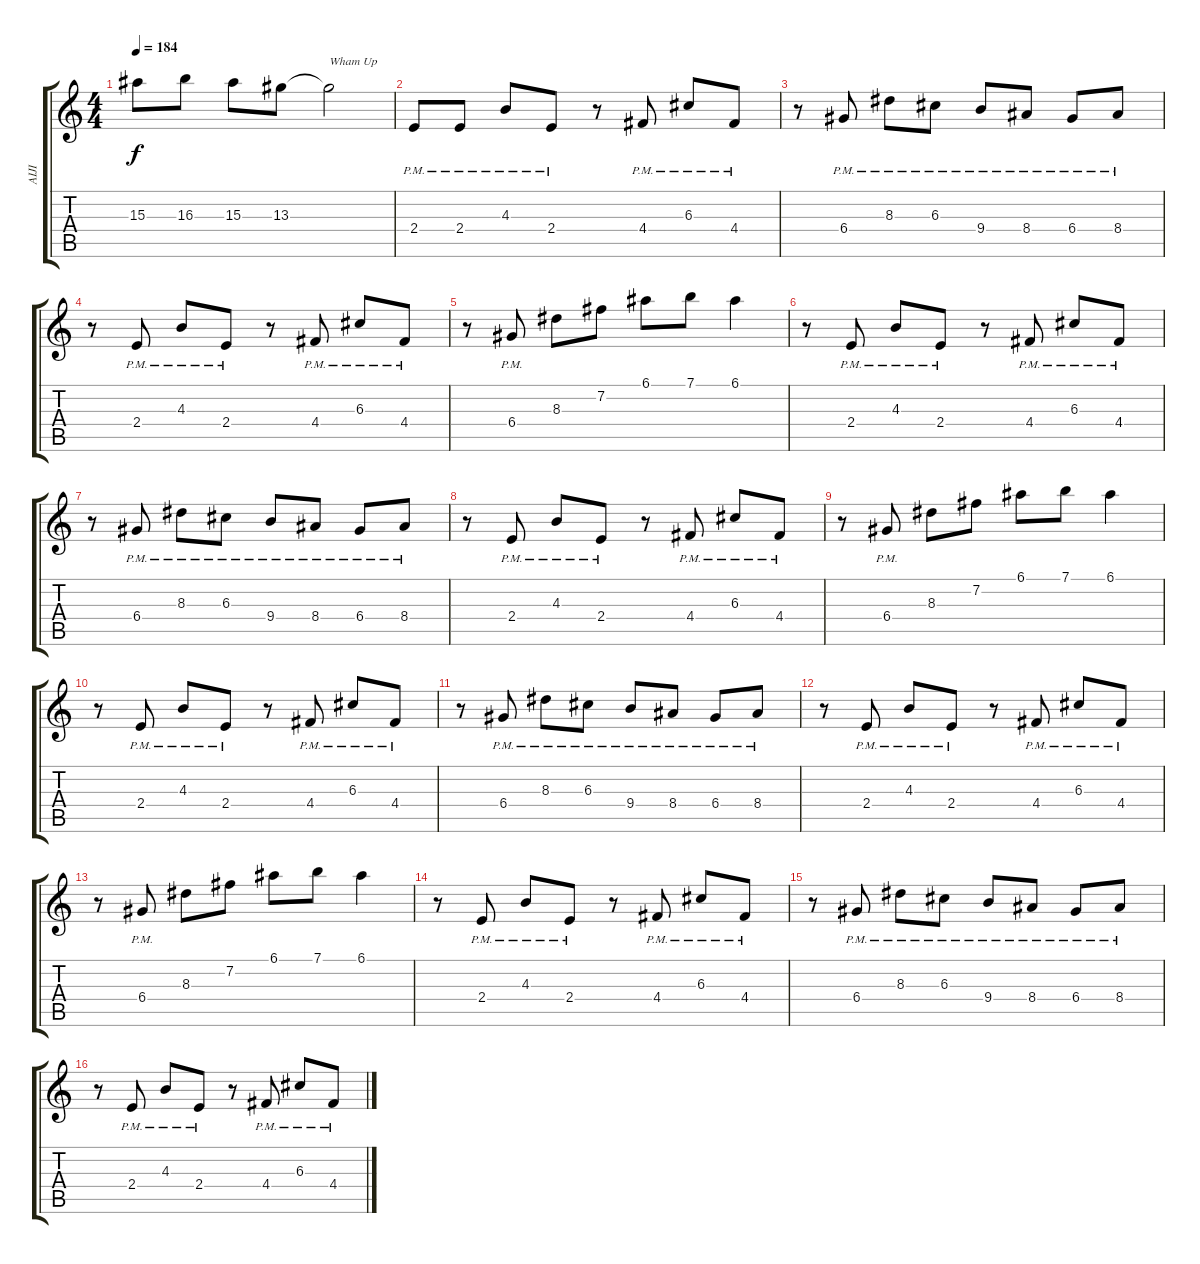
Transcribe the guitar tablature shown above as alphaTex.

\track ("AIJI" "AIJI") {instrument distortionguitar}
\staff {score tabs}
\tuning (E4 B3 G3 D3 A2 E2) {hide}
\ts (4 4)
\tempo 184
\clef g2
\ks c
15.3.8{dy f} 16.3.8 15.3.8 13.3.8 13.3{t}.2{txt "Wham Up"} |
2.4{pm}.8 2.4{pm}.8 4.3{pm}.8 2.4{pm}.8 r.8 4.4{pm}.8 6.3{pm}.8 4.4{pm}.8 |
r.8 6.4{pm}.8 8.3{pm}.8 6.3{pm}.8 9.4{pm}.8 8.4{pm}.8 6.4{pm}.8 8.4{pm}.8 |
r.8 2.4{pm}.8 4.3{pm}.8 2.4{pm}.8 r.8 4.4{pm}.8 6.3{pm}.8 4.4{pm}.8 |
r.8 6.4{pm}.8 8.3.8 7.2.8 6.1.8 7.1.8 6.1.4 |
r.8 2.4{pm}.8 4.3{pm}.8 2.4{pm}.8 r.8 4.4{pm}.8 6.3{pm}.8 4.4{pm}.8 |
r.8 6.4{pm}.8 8.3{pm}.8 6.3{pm}.8 9.4{pm}.8 8.4{pm}.8 6.4{pm}.8 8.4{pm}.8 |
r.8 2.4{pm}.8 4.3{pm}.8 2.4{pm}.8 r.8 4.4{pm}.8 6.3{pm}.8 4.4{pm}.8 |
r.8 6.4{pm}.8 8.3.8 7.2.8 6.1.8 7.1.8 6.1.4 |
r.8 2.4{pm}.8 4.3{pm}.8 2.4{pm}.8 r.8 4.4{pm}.8 6.3{pm}.8 4.4{pm}.8 |
r.8 6.4{pm}.8 8.3{pm}.8 6.3{pm}.8 9.4{pm}.8 8.4{pm}.8 6.4{pm}.8 8.4{pm}.8 |
r.8 2.4{pm}.8 4.3{pm}.8 2.4{pm}.8 r.8 4.4{pm}.8 6.3{pm}.8 4.4{pm}.8 |
r.8 6.4{pm}.8 8.3.8 7.2.8 6.1.8 7.1.8 6.1.4 |
r.8 2.4{pm}.8 4.3{pm}.8 2.4{pm}.8 r.8 4.4{pm}.8 6.3{pm}.8 4.4{pm}.8 |
r.8 6.4{pm}.8 8.3{pm}.8 6.3{pm}.8 9.4{pm}.8 8.4{pm}.8 6.4{pm}.8 8.4{pm}.8 |
r.8 2.4{pm}.8 4.3{pm}.8 2.4{pm}.8 r.8 4.4{pm}.8 6.3{pm}.8 4.4{pm}.8
